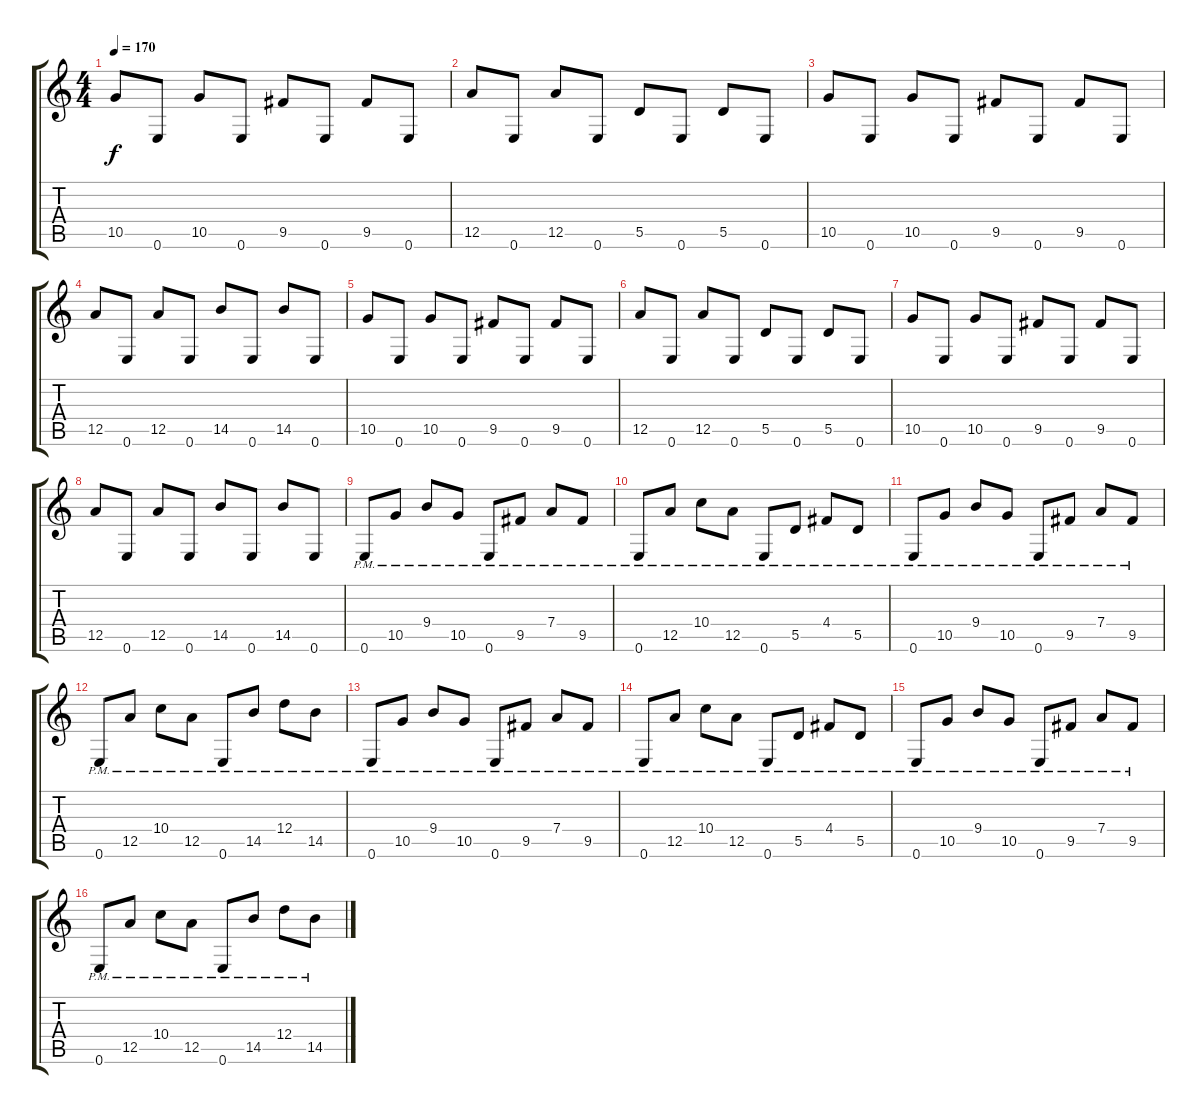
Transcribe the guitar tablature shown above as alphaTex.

\track "" {instrument distortionguitar}
\staff {score tabs}
\tuning (E4 B3 G3 D3 A2 E2) {hide}
\ts (4 4)
\tempo 170
\clef g2
\ks c
10.5.8{dy f} 0.6.8 10.5.8 0.6.8 9.5.8 0.6.8 9.5.8 0.6.8 |
12.5.8 0.6.8 12.5.8 0.6.8 5.5.8 0.6.8 5.5.8 0.6.8 |
10.5.8 0.6.8 10.5.8 0.6.8 9.5.8 0.6.8 9.5.8 0.6.8 |
12.5.8 0.6.8 12.5.8 0.6.8 14.5.8 0.6.8 14.5.8 0.6.8 |
10.5.8 0.6.8 10.5.8 0.6.8 9.5.8 0.6.8 9.5.8 0.6.8 |
12.5.8 0.6.8 12.5.8 0.6.8 5.5.8 0.6.8 5.5.8 0.6.8 |
10.5.8 0.6.8 10.5.8 0.6.8 9.5.8 0.6.8 9.5.8 0.6.8 |
12.5.8 0.6.8 12.5.8 0.6.8 14.5.8 0.6.8 14.5.8 0.6.8 |
0.6{pm}.8 10.5{pm}.8 9.4{pm}.8 10.5{pm}.8 0.6{pm}.8 9.5{pm}.8 7.4{pm}.8 9.5{pm}.8 |
0.6{pm}.8 12.5{pm}.8 10.4{pm}.8 12.5{pm}.8 0.6{pm}.8 5.5{pm}.8 4.4{pm}.8 5.5{pm}.8 |
0.6{pm}.8 10.5{pm}.8 9.4{pm}.8 10.5{pm}.8 0.6{pm}.8 9.5{pm}.8 7.4{pm}.8 9.5{pm}.8 |
0.6{pm}.8 12.5{pm}.8 10.4{pm}.8 12.5{pm}.8 0.6{pm}.8 14.5{pm}.8 12.4{pm}.8 14.5{pm}.8 |
0.6{pm}.8 10.5{pm}.8 9.4{pm}.8 10.5{pm}.8 0.6{pm}.8 9.5{pm}.8 7.4{pm}.8 9.5{pm}.8 |
0.6{pm}.8 12.5{pm}.8 10.4{pm}.8 12.5{pm}.8 0.6{pm}.8 5.5{pm}.8 4.4{pm}.8 5.5{pm}.8 |
0.6{pm}.8 10.5{pm}.8 9.4{pm}.8 10.5{pm}.8 0.6{pm}.8 9.5{pm}.8 7.4{pm}.8 9.5{pm}.8 |
0.6{pm}.8 12.5{pm}.8 10.4{pm}.8 12.5{pm}.8 0.6{pm}.8 14.5{pm}.8 12.4{pm}.8 14.5{pm}.8
